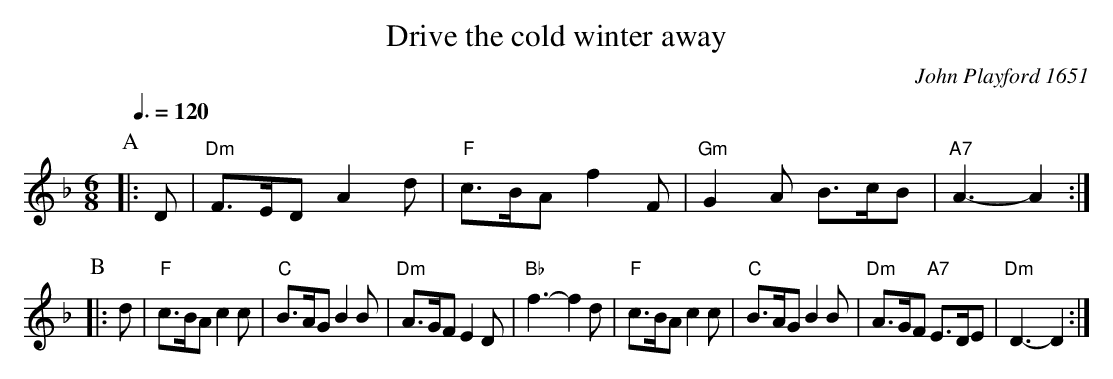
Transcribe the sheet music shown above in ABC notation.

X:1
T:Drive the cold winter away
C:John Playford 1651
Q:3/8=120
M:6/8
L:1/8
K:Dm
P:A
|:D | "Dm"F>ED A2d | "F"c>BA f2F | "Gm"G2A B>cB | "A7"A3- A2 :|
P:B
|: d | "F"c>BA c2c | "C"B>AG B2B | "Dm"A>GF E2D | "Bb"f3- f2d |\
"F"c>BA c2c | "C"B>AG B2B | "Dm"A>GF "A7"E>DE | "Dm"D3- D2 :|
